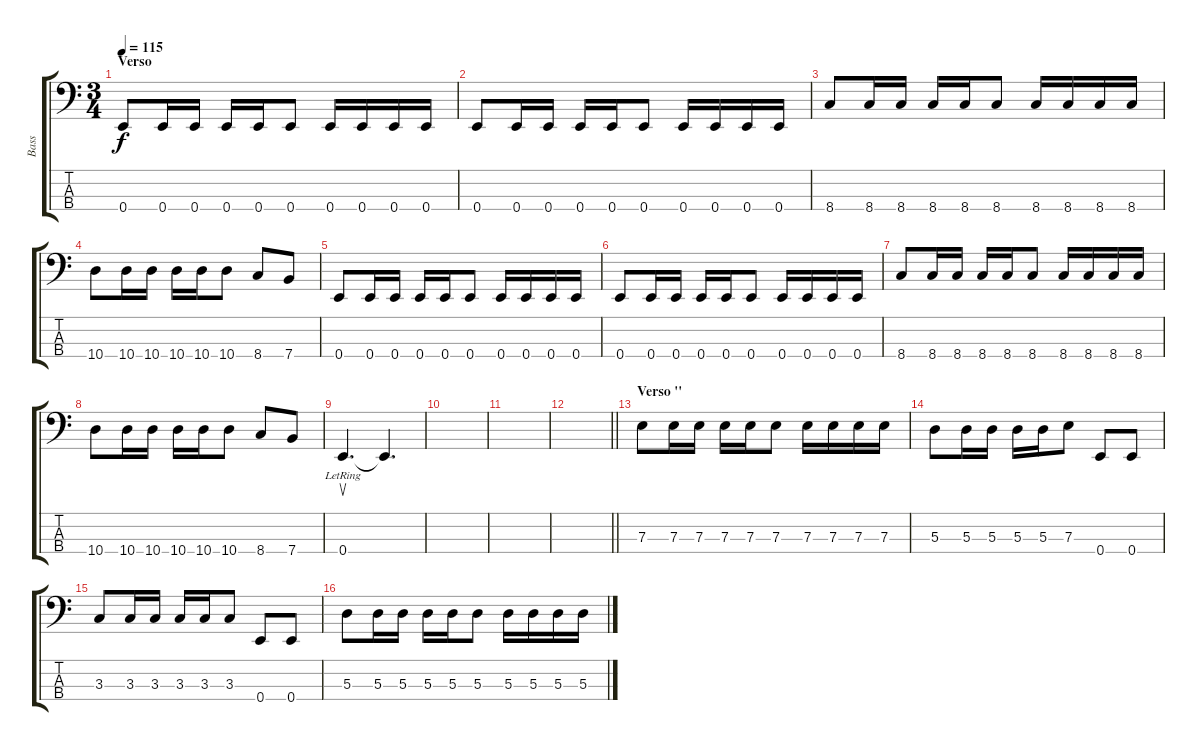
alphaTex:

\track ("Bass" "Bass") {instrument electricbasspick}
\staff {score tabs}
\tuning (G2 D2 A1 E1) {hide}
\ts (3 4)
\section ("" "Verso")
\tempo 115
\clef f4
\ks c
0.4.8{dy f} 0.4.16 0.4.16 0.4.16 0.4.16 0.4.8 0.4.16 0.4.16 0.4.16 0.4.16 |
0.4.8 0.4.16 0.4.16 0.4.16 0.4.16 0.4.8 0.4.16 0.4.16 0.4.16 0.4.16 |
8.4.8 8.4.16 8.4.16 8.4.16 8.4.16 8.4.8 8.4.16 8.4.16 8.4.16 8.4.16 |
10.4.8 10.4.16 10.4.16 10.4.16 10.4.16 10.4.8 8.4.8 7.4.8 |
0.4.8 0.4.16 0.4.16 0.4.16 0.4.16 0.4.8 0.4.16 0.4.16 0.4.16 0.4.16 |
0.4.8 0.4.16 0.4.16 0.4.16 0.4.16 0.4.8 0.4.16 0.4.16 0.4.16 0.4.16 |
8.4.8 8.4.16 8.4.16 8.4.16 8.4.16 8.4.8 8.4.16 8.4.16 8.4.16 8.4.16 |
10.4.8 10.4.16 10.4.16 10.4.16 10.4.16 10.4.8 8.4.8 7.4.8 |
0.4{lr}.4{d su} 0.4{t}.4{d} |
|
|
\barLineRight lightlight
|
\section ("" "Verso ''")
7.3.8 7.3.16 7.3.16 7.3.16 7.3.16 7.3.8 7.3.16 7.3.16 7.3.16 7.3.16 |
5.3.8 5.3.16 5.3.16 5.3.16 5.3.16 7.3.8 0.4.8 0.4.8 |
3.3.8 3.3.16 3.3.16 3.3.16 3.3.16 3.3.8 0.4.8 0.4.8 |
5.3.8 5.3.16 5.3.16 5.3.16 5.3.16 5.3.8 5.3.16 5.3.16 5.3.16 5.3.16
